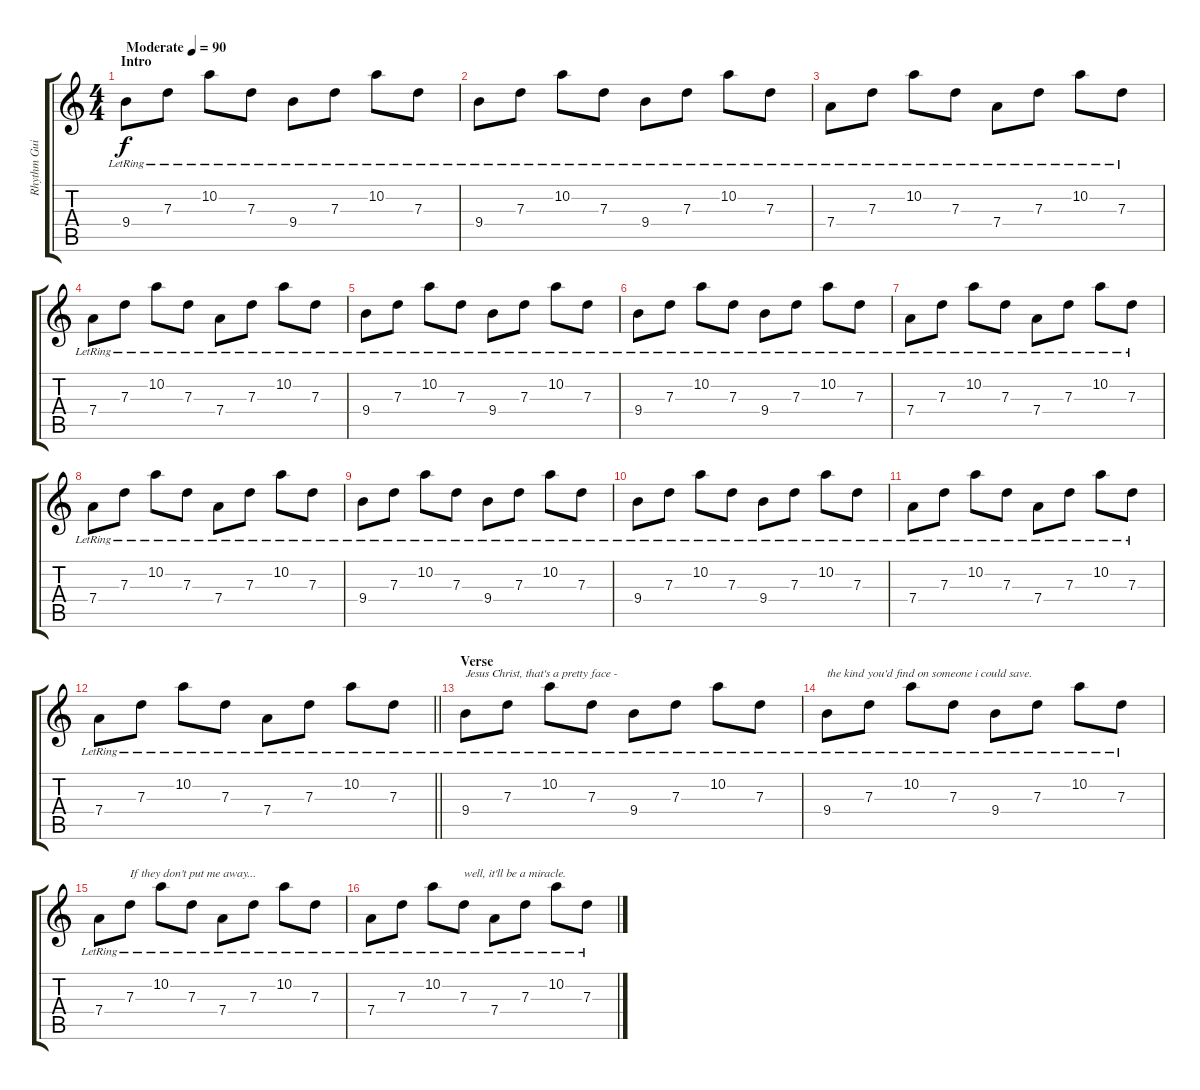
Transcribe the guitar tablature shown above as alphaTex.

\track ("Rhythm Guitar" "Rhythm Gui") {instrument acousticguitarsteel}
\staff {score tabs}
\tuning (E4 B3 G3 D3 A2 E2) {hide}
\ts (4 4)
\section ("" "Intro")
\tempo (90 "Moderate")
\clef g2
\ks c
9.4{lr}.8{dy f instrument acousticguitarsteel} 7.3{lr}.8 10.2{lr}.8 7.3{lr}.8 9.4{lr}.8 7.3{lr}.8 10.2{lr}.8 7.3{lr}.8 |
9.4{lr}.8 7.3{lr}.8 10.2{lr}.8 7.3{lr}.8 9.4{lr}.8 7.3{lr}.8 10.2{lr}.8 7.3{lr}.8 |
7.4{lr}.8 7.3{lr}.8 10.2{lr}.8 7.3{lr}.8 7.4{lr}.8 7.3{lr}.8 10.2{lr}.8 7.3{lr}.8 |
7.4{lr}.8 7.3{lr}.8 10.2{lr}.8 7.3{lr}.8 7.4{lr}.8 7.3{lr}.8 10.2{lr}.8 7.3{lr}.8 |
9.4{lr}.8 7.3{lr}.8 10.2{lr}.8 7.3{lr}.8 9.4{lr}.8 7.3{lr}.8 10.2{lr}.8 7.3{lr}.8 |
9.4{lr}.8 7.3{lr}.8 10.2{lr}.8 7.3{lr}.8 9.4{lr}.8 7.3{lr}.8 10.2{lr}.8 7.3{lr}.8 |
7.4{lr}.8 7.3{lr}.8 10.2{lr}.8 7.3{lr}.8 7.4{lr}.8 7.3{lr}.8 10.2{lr}.8 7.3{lr}.8 |
7.4{lr}.8 7.3{lr}.8 10.2{lr}.8 7.3{lr}.8 7.4{lr}.8 7.3{lr}.8 10.2{lr}.8 7.3{lr}.8 |
9.4{lr}.8 7.3{lr}.8 10.2{lr}.8 7.3{lr}.8 9.4{lr}.8 7.3{lr}.8 10.2{lr}.8 7.3{lr}.8 |
9.4{lr}.8 7.3{lr}.8 10.2{lr}.8 7.3{lr}.8 9.4{lr}.8 7.3{lr}.8 10.2{lr}.8 7.3{lr}.8 |
7.4{lr}.8 7.3{lr}.8 10.2{lr}.8 7.3{lr}.8 7.4{lr}.8 7.3{lr}.8 10.2{lr}.8 7.3{lr}.8 |
\barLineRight lightlight
7.4{lr}.8 7.3{lr}.8 10.2{lr}.8 7.3{lr}.8 7.4{lr}.8 7.3{lr}.8 10.2{lr}.8 7.3{lr}.8 |
\section ("" "Verse")
9.4{lr}.8{txt "Jesus Christ, that's a pretty face -"} 7.3{lr}.8 10.2{lr}.8 7.3{lr}.8 9.4{lr}.8 7.3{lr}.8 10.2{lr}.8 7.3{lr}.8 |
9.4{lr}.8{txt "the kind you'd find on someone i could save."} 7.3{lr}.8 10.2{lr}.8 7.3{lr}.8 9.4{lr}.8 7.3{lr}.8 10.2{lr}.8 7.3{lr}.8 |
7.4{lr}.8 7.3{lr}.8{txt "If they don't put me away..."} 10.2{lr}.8 7.3{lr}.8 7.4{lr}.8 7.3{lr}.8 10.2{lr}.8 7.3{lr}.8 |
7.4{lr}.8 7.3{lr}.8 10.2{lr}.8 7.3{lr}.8{txt "well, it'll be a miracle."} 7.4{lr}.8 7.3{lr}.8 10.2{lr}.8 7.3{lr}.8
